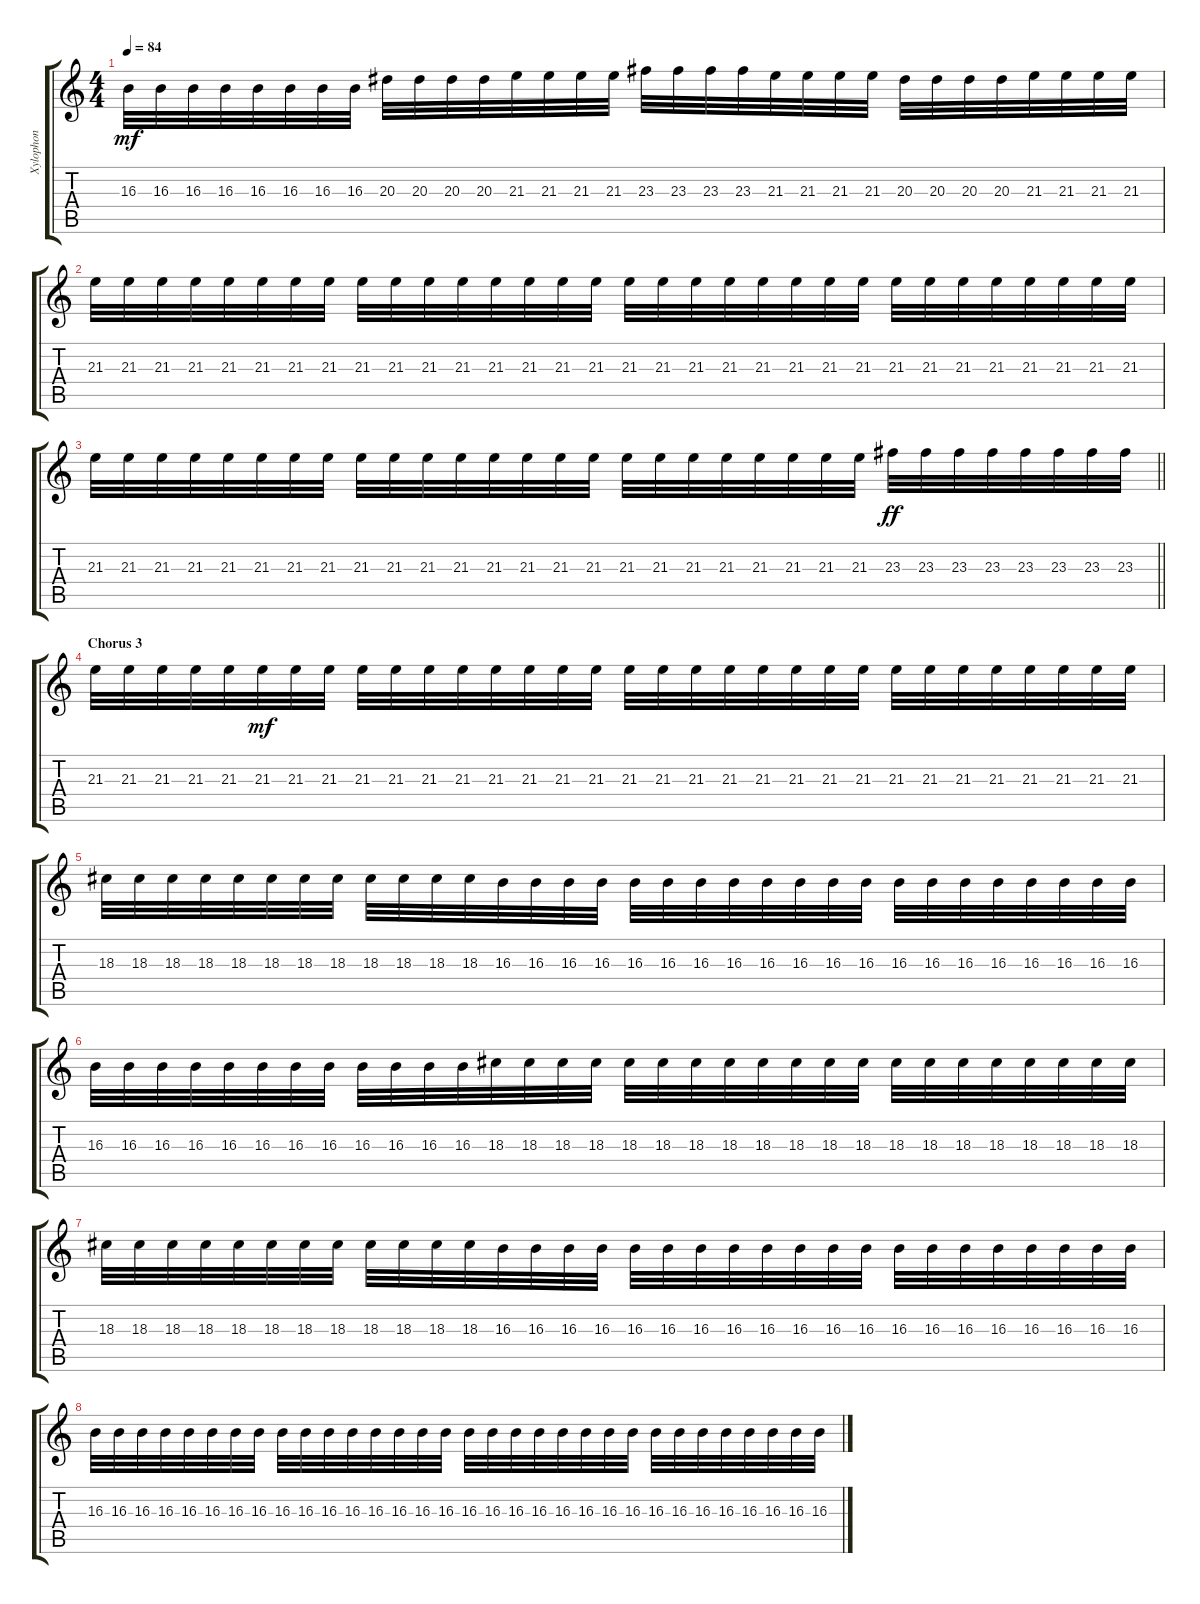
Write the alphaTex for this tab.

\track ("Xylophon" "Xylophon") {instrument vibraphone}
\staff {score tabs}
\tuning (E4 B3 G3 D3 A2 E2) {hide}
\ts (4 4)
\tempo 84
\clef g2
\ks c
16.3.32{dy mf} 16.3.32 16.3.32 16.3.32 16.3.32 16.3.32 16.3.32 16.3.32 20.3.32 20.3.32 20.3.32 20.3.32 21.3.32 21.3.32 21.3.32 21.3.32 23.3.32 23.3.32 23.3.32 23.3.32 21.3.32 21.3.32 21.3.32 21.3.32 20.3.32 20.3.32 20.3.32 20.3.32 21.3.32 21.3.32 21.3.32 21.3.32 |
21.3.32{volume 0} 21.3.32 21.3.32 21.3.32 21.3.32 21.3.32 21.3.32 21.3.32 21.3.32 21.3.32 21.3.32 21.3.32 21.3.32 21.3.32 21.3.32 21.3.32 21.3.32 21.3.32 21.3.32 21.3.32 21.3.32 21.3.32 21.3.32 21.3.32 21.3.32 21.3.32 21.3.32 21.3.32 21.3.32 21.3.32 21.3.32 21.3.32 |
\barLineRight lightlight
21.3.32{volume 4} 21.3.32 21.3.32 21.3.32 21.3.32 21.3.32 21.3.32 21.3.32 21.3.32 21.3.32 21.3.32 21.3.32 21.3.32 21.3.32 21.3.32 21.3.32 21.3.32 21.3.32 21.3.32 21.3.32 21.3.32 21.3.32 21.3.32 21.3.32 23.3.32{dy ff} 23.3.32 23.3.32 23.3.32 23.3.32 23.3.32 23.3.32 23.3.32 |
\section ("" "Chorus 3")
21.3.32{volume 3} 21.3.32 21.3.32 21.3.32 21.3.32 21.3.32{dy mf} 21.3.32 21.3.32 21.3.32 21.3.32 21.3.32 21.3.32 21.3.32 21.3.32 21.3.32 21.3.32 21.3.32 21.3.32 21.3.32 21.3.32 21.3.32 21.3.32 21.3.32 21.3.32 21.3.32 21.3.32 21.3.32 21.3.32 21.3.32 21.3.32 21.3.32 21.3.32 |
18.3.32 18.3.32 18.3.32 18.3.32 18.3.32 18.3.32 18.3.32 18.3.32 18.3.32 18.3.32 18.3.32 18.3.32 16.3.32 16.3.32 16.3.32 16.3.32 16.3.32 16.3.32 16.3.32 16.3.32 16.3.32 16.3.32 16.3.32 16.3.32 16.3.32 16.3.32 16.3.32 16.3.32 16.3.32 16.3.32 16.3.32 16.3.32 |
16.3.32 16.3.32 16.3.32 16.3.32 16.3.32 16.3.32 16.3.32 16.3.32 16.3.32 16.3.32 16.3.32 16.3.32 18.3.32 18.3.32 18.3.32 18.3.32 18.3.32 18.3.32 18.3.32 18.3.32 18.3.32 18.3.32 18.3.32 18.3.32 18.3.32 18.3.32 18.3.32 18.3.32 18.3.32 18.3.32 18.3.32 18.3.32 |
18.3.32 18.3.32 18.3.32 18.3.32 18.3.32 18.3.32 18.3.32 18.3.32 18.3.32 18.3.32 18.3.32 18.3.32 16.3.32 16.3.32 16.3.32 16.3.32 16.3.32 16.3.32 16.3.32 16.3.32 16.3.32 16.3.32 16.3.32 16.3.32 16.3.32 16.3.32 16.3.32 16.3.32 16.3.32 16.3.32 16.3.32 16.3.32 |
16.3.32 16.3.32 16.3.32 16.3.32 16.3.32 16.3.32 16.3.32 16.3.32 16.3.32 16.3.32 16.3.32 16.3.32 16.3.32 16.3.32 16.3.32 16.3.32 16.3.32 16.3.32 16.3.32 16.3.32 16.3.32 16.3.32 16.3.32 16.3.32 16.3.32 16.3.32 16.3.32 16.3.32 16.3.32 16.3.32 16.3.32 16.3.32
